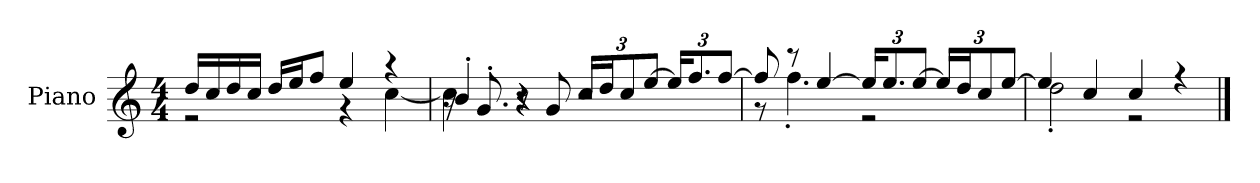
**kern
*part1
*staff1
*I"Piano
*I'P-no
*clefG2
*k[]
*M4/4
*MM90
=1
*^
16dd/LL	2r
16cc/	.
16dd/	.
16cc/JJ	.
16dd/LL	.
16ee/J	.
8ff/J	.
4ee/	4r
4r	[4cc\
=2	=2
*	*^
16r	4cc\]	4b'/
8.g'/	.	.
8r	4r	4r
8g/	.	.
*Xbrackettup	*	*
24cc/LL	2r	2r
24dd/J	.	.
12cc/	.	.
[12ee/J	.	.
24ee/KL]	.	.
12.ff/	.	.
[12ff/J	.	.
*	*v	*v
=3	=3
8ff/]	8r
8r	4.ff'\
[4ee/	.
24ee/KL]	2r
12.ee/	.
[12ee/J	.
24ee/LL]	.
24dd/J	.
12cc/	.
[12ee/J	.
=4	=4
4ee/]	2dd'\
4cc/	.
4cc/	2r
4r	.
*v	*v
==
*-
